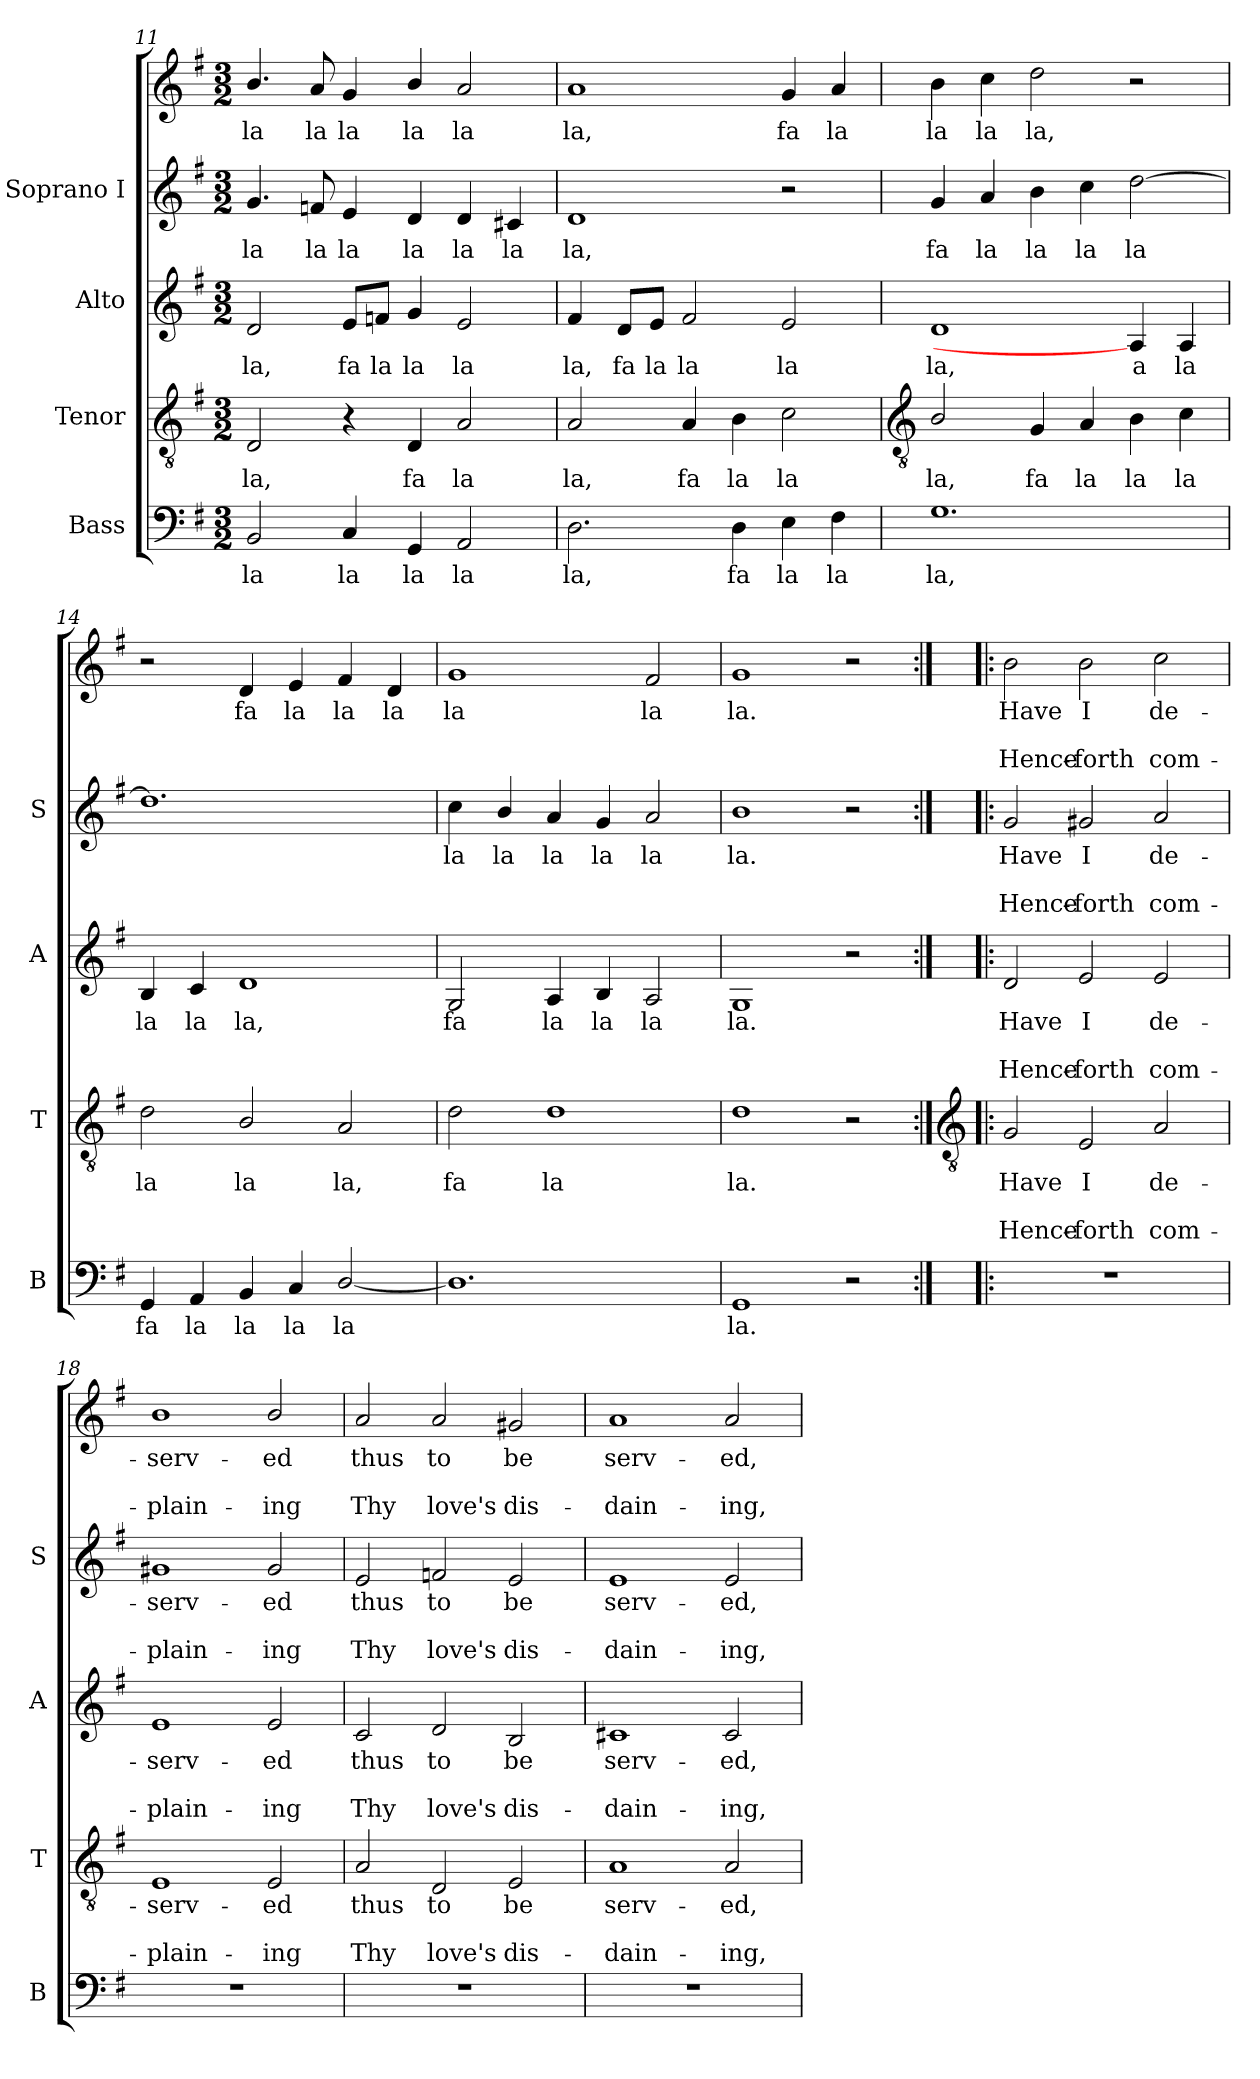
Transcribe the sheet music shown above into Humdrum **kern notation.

**kern	**text	**kern	**text	**text	**text	**kern	**text	**text	**text	**kern	**text	**text	**text	**kern	**text	**text	**text
*part4	*part4	*part3	*part3	*part3	*part3	*part2	*part2	*part2	*part2	*part1	*part1	*part1	*part1	*part1	*part1	*part1	*part1
*staff5	*staff5	*staff4	*staff4	*staff4	*staff4	*staff3	*staff3	*staff3	*staff3	*staff2	*staff2	*staff2	*staff2	*staff1	*staff1	*staff1	*staff1
*I"Bass	*	*I"Tenor	*	*	*	*I"Alto	*	*	*	*I"Soprano I	*	*	*	*	*	*	*
*I'B	*	*I'T	*	*	*	*I'A	*	*	*	*I'S	*	*	*	*	*	*	*
*clefF4	*	*clefGv2	*	*	*	*clefG2	*	*	*	*clefG2	*	*	*	*clefG2	*	*	*
*k[f#]	*	*k[f#]	*	*	*	*k[f#]	*	*	*	*k[f#]	*	*	*	*k[f#]	*	*	*
*G:	*	*G:	*	*	*	*G:	*	*	*	*G:	*	*	*	*G:	*	*	*
*M3/2	*	*M3/2	*	*	*	*M3/2	*	*	*	*M3/2	*	*	*	*M3/2	*	*	*
=11	=11	=11	=11	=11	=11	=11	=11	=11	=11	=11	=11	=11	=11	=11	=11	=11	=11
!	!LO:LY:b	!	!LO:LY:b	!	!	!	!LO:LY:b	!	!	!	!LO:LY:b	!	!	!	!LO:LY:b	!	!
2BB	la	2D	la,	.	.	2d	la,	.	.	4.g	la	.	.	4.b/	la	.	.
!	!	!	!	!	!	!	!	!	!	!	!LO:LY:b	!	!	!	!LO:LY:b	!	!
.	.	.	.	.	.	.	.	.	.	8fn	la	.	.	8a	la	.	.
!	!LO:LY:b	!	!	!	!	!	!LO:LY:b	!	!	!	!LO:LY:b	!	!	!	!LO:LY:b	!	!
4C	la	4r	.	.	.	8e/L	fa	.	.	4e	la	.	.	4g	la	.	.
!	!	!	!	!	!	!	!LO:LY:b	!	!	!	!	!	!	!	!	!	!
.	.	.	.	.	.	8fn/J	la	.	.	.	.	.	.	.	.	.	.
!	!LO:LY:b	!	!LO:LY:b	!	!	!	!LO:LY:b	!	!	!	!LO:LY:b	!	!	!	!LO:LY:b	!	!
4GG	la	4D	fa	.	.	4g	la	.	.	4d	la	.	.	4b/	la	.	.
!	!LO:LY:b	!	!LO:LY:b	!	!	!	!LO:LY:b	!	!	!	!LO:LY:b	!	!	!	!LO:LY:b	!	!
2AA	la	2A	la	.	.	2e	la	.	.	4d	la	.	.	2a	la	.	.
!	!	!	!	!	!	!	!	!	!	!	!LO:LY:b	!	!	!	!	!	!
.	.	.	.	.	.	.	.	.	.	4c#X	la	.	.	.	.	.	.
=12	=12	=12	=12	=12	=12	=12	=12	=12	=12	=12	=12	=12	=12	=12	=12	=12	=12
!	!LO:LY:b	!	!LO:LY:b	!	!	!	!LO:LY:b	!	!	!	!LO:LY:b	!	!	!	!LO:LY:b	!	!
2.D	la,	2A	la,	.	.	4f#	la,	.	.	1d	la,	.	.	1a	la,	.	.
!	!	!	!	!	!	!	!LO:LY:b	!	!	!	!	!	!	!	!	!	!
.	.	.	.	.	.	8d/L	fa	.	.	.	.	.	.	.	.	.	.
!	!	!	!	!	!	!	!LO:LY:b	!	!	!	!	!	!	!	!	!	!
.	.	.	.	.	.	8e/J	la	.	.	.	.	.	.	.	.	.	.
!	!	!	!LO:LY:b	!	!	!	!LO:LY:b	!	!	!	!	!	!	!	!	!	!
.	.	4A	fa	.	.	2f#	la	.	.	.	.	.	.	.	.	.	.
!	!LO:LY:b	!	!LO:LY:b	!	!	!	!	!	!	!	!	!	!	!	!	!	!
4D	fa	4B	la	.	.	.	.	.	.	.	.	.	.	.	.	.	.
!	!LO:LY:b	!	!LO:LY:b	!	!	!	!LO:LY:b	!	!	!	!	!	!	!	!LO:LY:b	!	!
4E	la	2c	la	.	.	2e	la	.	.	2r	.	.	.	4g	fa	.	.
!	!LO:LY:b	!	!	!	!	!	!	!	!	!	!	!	!	!	!LO:LY:b	!	!
4F#	la	.	.	.	.	.	.	.	.	.	.	.	.	4a	la	.	.
!!LO:LB:g=z
=13	=13	=13	=13	=13	=13	=13	=13	=13	=13	=13	=13	=13	=13	=13	=13	=13	=13
*	*	*clefGv2	*	*	*	*	*	*	*	*	*	*	*	*	*	*	*
!	!LO:LY:b	!	!LO:LY:b	!	!	!	!LO:LY:b	!	!	!	!LO:LY:b	!	!	!	!LO:LY:b	!	!
1.G	la,	2B/	la,	.	.	1d	la,	.	.	4g	fa	.	.	4b	la	.	.
!	!	!	!	!	!	!	!	!	!	!	!LO:LY:b	!	!	!	!LO:LY:b	!	!
.	.	.	.	.	.	.	.	.	.	4a	la	.	.	4cc	la	.	.
!	!	!	!LO:LY:b	!	!	!	!	!	!	!	!LO:LY:b	!	!	!	!LO:LY:b	!	!
.	.	4G	fa	.	.	.	.	.	.	4b	la	.	.	2dd	la,	.	.
!	!	!	!LO:LY:b	!	!	!	!	!	!	!	!LO:LY:b	!	!	!	!	!	!
.	.	4A	la	.	.	.	.	.	.	4cc	la	.	.	.	.	.	.
!	!	!	!LO:LY:b	!	!	!	!LO:LY:b	!	!	!	!LO:LY:b	!	!	!	!	!	!
.	.	4B	la	.	.	4A]	a	.	.	[2dd	la	.	.	2r	.	.	.
!	!	!	!LO:LY:b	!	!	!	!LO:LY:b	!	!	!	!	!	!	!	!	!	!
.	.	4c	la	.	.	4A	la	.	.	.	.	.	.	.	.	.	.
=14	=14	=14	=14	=14	=14	=14	=14	=14	=14	=14	=14	=14	=14	=14	=14	=14	=14
!	!LO:LY:b	!	!LO:LY:b	!	!	!	!LO:LY:b	!	!	!	!	!	!	!	!	!	!
4GG	fa	2d	la	.	.	4B	la	.	.	1.dd]	.	.	.	2r	.	.	.
!	!LO:LY:b	!	!	!	!	!	!LO:LY:b	!	!	!	!	!	!	!	!	!	!
4AA	la	.	.	.	.	4c	la	.	.	.	.	.	.	.	.	.	.
!	!LO:LY:b	!	!LO:LY:b	!	!	!	!LO:LY:b	!	!	!	!	!	!	!	!LO:LY:b	!	!
4BB	la	2B/	la	.	.	1d	la,	.	.	.	.	.	.	4d	fa	.	.
!	!LO:LY:b	!	!	!	!	!	!	!	!	!	!	!	!	!	!LO:LY:b	!	!
4C	la	.	.	.	.	.	.	.	.	.	.	.	.	4e	la	.	.
!	!LO:LY:b	!	!LO:LY:b	!	!	!	!	!	!	!	!	!	!	!	!LO:LY:b	!	!
[2D/	la	2A	la,	.	.	.	.	.	.	.	.	.	.	4f#	la	.	.
!	!	!	!	!	!	!	!	!	!	!	!	!	!	!	!LO:LY:b	!	!
.	.	.	.	.	.	.	.	.	.	.	.	.	.	4d	la	.	.
=15	=15	=15	=15	=15	=15	=15	=15	=15	=15	=15	=15	=15	=15	=15	=15	=15	=15
!	!	!	!LO:LY:b	!	!	!	!LO:LY:b	!	!	!	!LO:LY:b	!	!	!	!LO:LY:b	!	!
1.D/]	.	2d	fa	.	.	2G	fa	.	.	4cc	la	.	.	1g	la	.	.
!	!	!	!	!	!	!	!	!	!	!	!LO:LY:b	!	!	!	!	!	!
.	.	.	.	.	.	.	.	.	.	4b/	la	.	.	.	.	.	.
!	!	!	!LO:LY:b	!	!	!	!LO:LY:b	!	!	!	!LO:LY:b	!	!	!	!	!	!
.	.	1d	la	.	.	4A	la	.	.	4a	la	.	.	.	.	.	.
!	!	!	!	!	!	!	!LO:LY:b	!	!	!	!LO:LY:b	!	!	!	!	!	!
.	.	.	.	.	.	4B	la	.	.	4g	la	.	.	.	.	.	.
!	!	!	!	!	!	!	!LO:LY:b	!	!	!	!LO:LY:b	!	!	!	!LO:LY:b	!	!
.	.	.	.	.	.	2A	la	.	.	2a	la	.	.	2f#	la	.	.
=16	=16	=16	=16	=16	=16	=16	=16	=16	=16	=16	=16	=16	=16	=16	=16	=16	=16
!	!LO:LY:b	!	!LO:LY:b	!	!	!	!LO:LY:b	!	!	!	!LO:LY:b	!	!	!	!LO:LY:b	!	!
1GG	la.	1d	la.	.	.	1G	la.	.	.	1b	la.	.	.	1g	la.	.	.
2r	.	2r	.	.	.	2r	.	.	.	2r	.	.	.	2r	.	.	.
!!LO:LB:g=z
=17:|!|:	=17:|!|:	=17:|!|:	=17:|!|:	=17:|!|:	=17:|!|:	=17:|!|:	=17:|!|:	=17:|!|:	=17:|!|:	=17:|!|:	=17:|!|:	=17:|!|:	=17:|!|:	=17:|!|:	=17:|!|:	=17:|!|:	=17:|!|:
*	*	*clefGv2	*	*	*	*	*	*	*	*	*	*	*	*	*	*	*
!LO:N:vis=1	!	!	!LO:LY:b	!	!LO:LY:b	!	!LO:LY:b	!	!LO:LY:b	!	!LO:LY:b	!	!LO:LY:b	!	!LO:LY:b	!	!LO:LY:b
1.r	.	2G	Have	.	Hence-	2d	Have	.	Hence-	2g	-Have	.	Hence-	2b	Have	.	Hence-
!	!	!	!LO:LY:b	!	!LO:LY:b	!	!LO:LY:b	!	!LO:LY:b	!	!LO:LY:b	!	!LO:LY:b	!	!LO:LY:b	!	!LO:LY:b
.	.	2E	-I	.	forth	2e	-I	.	forth	2g#X	-I	.	forth	2b	-I	.	forth
!	!	!	!LO:LY:b	!	!LO:LY:b	!	!LO:LY:b	!	!LO:LY:b	!	!LO:LY:b	!	!LO:LY:b	!	!LO:LY:b	!	!LO:LY:b
.	.	2A	de-	.	-com-	2e	de-	.	-com-	2a	de-	.	-com-	2cc	de-	.	-com-
=18	=18	=18	=18	=18	=18	=18	=18	=18	=18	=18	=18	=18	=18	=18	=18	=18	=18
!LO:N:vis=1	!	!	!LO:LY:b	!	!LO:LY:b	!	!LO:LY:b	!	!LO:LY:b	!	!LO:LY:b	!	!LO:LY:b	!	!LO:LY:b	!	!LO:LY:b
1.r	.	1E	-serv-	.	-plain-	1e	-serv-	.	-plain-	1g#X	serv-	.	-plain-	1b	-serv-	.	-plain-
!	!	!	!LO:LY:b	!	!LO:LY:b	!	!LO:LY:b	!	!LO:LY:b	!	!LO:LY:b	!	!LO:LY:b	!	!LO:LY:b	!	!LO:LY:b
.	.	2E	-ed	.	ing	2e	-ed	.	ing	2g#	-ed	.	ing	2b/	-ed	.	ing
=19	=19	=19	=19	=19	=19	=19	=19	=19	=19	=19	=19	=19	=19	=19	=19	=19	=19
!LO:N:vis=1	!	!	!LO:LY:b	!	!LO:LY:b	!	!LO:LY:b	!	!LO:LY:b	!	!LO:LY:b	!	!LO:LY:b	!	!LO:LY:b	!	!LO:LY:b
1.r	.	2A	thus	.	Thy	2c	thus	.	Thy	2e	-thus	.	Thy	2a	thus	.	Thy
!	!	!	!LO:LY:b	!	!LO:LY:b	!	!LO:LY:b	!	!LO:LY:b	!	!LO:LY:b	!	!LO:LY:b	!	!LO:LY:b	!	!LO:LY:b
.	.	2D	to	.	love's	2d	to	.	love's	2fn	to	.	love's	2a	to	.	love's
!	!	!	!LO:LY:b	!	!LO:LY:b	!	!LO:LY:b	!	!LO:LY:b	!	!LO:LY:b	!	!LO:LY:b	!	!LO:LY:b	!	!LO:LY:b
.	.	2E	be	.	dis-	2B	be	.	dis-	2e	be	.	dis-	2g#X	be	.	dis-
=20	=20	=20	=20	=20	=20	=20	=20	=20	=20	=20	=20	=20	=20	=20	=20	=20	=20
!LO:N:vis=1	!	!	!LO:LY:b	!	!LO:LY:b	!	!LO:LY:b	!	!LO:LY:b	!	!LO:LY:b	!	!LO:LY:b	!	!LO:LY:b	!	!LO:LY:b
1.r	.	1A	-serv-	.	-dain-	1c#X	-serv-	.	-dain-	1e	serv-	.	-dain-	1a	-serv-	.	-dain-
!	!	!	!LO:LY:b	!	!LO:LY:b	!	!LO:LY:b	!	!LO:LY:b	!	!LO:LY:b	!	!LO:LY:b	!	!LO:LY:b	!	!LO:LY:b
.	.	2A	-ed,	.	ing,	2c#	-ed,	.	ing,	2e	-ed,	.	ing,	2a	-ed,	.	ing,
=	=	=	=	=	=	=	=	=	=	=	=	=	=	=	=	=	=
*-	*-	*-	*-	*-	*-	*-	*-	*-	*-	*-	*-	*-	*-	*-	*-	*-	*-
